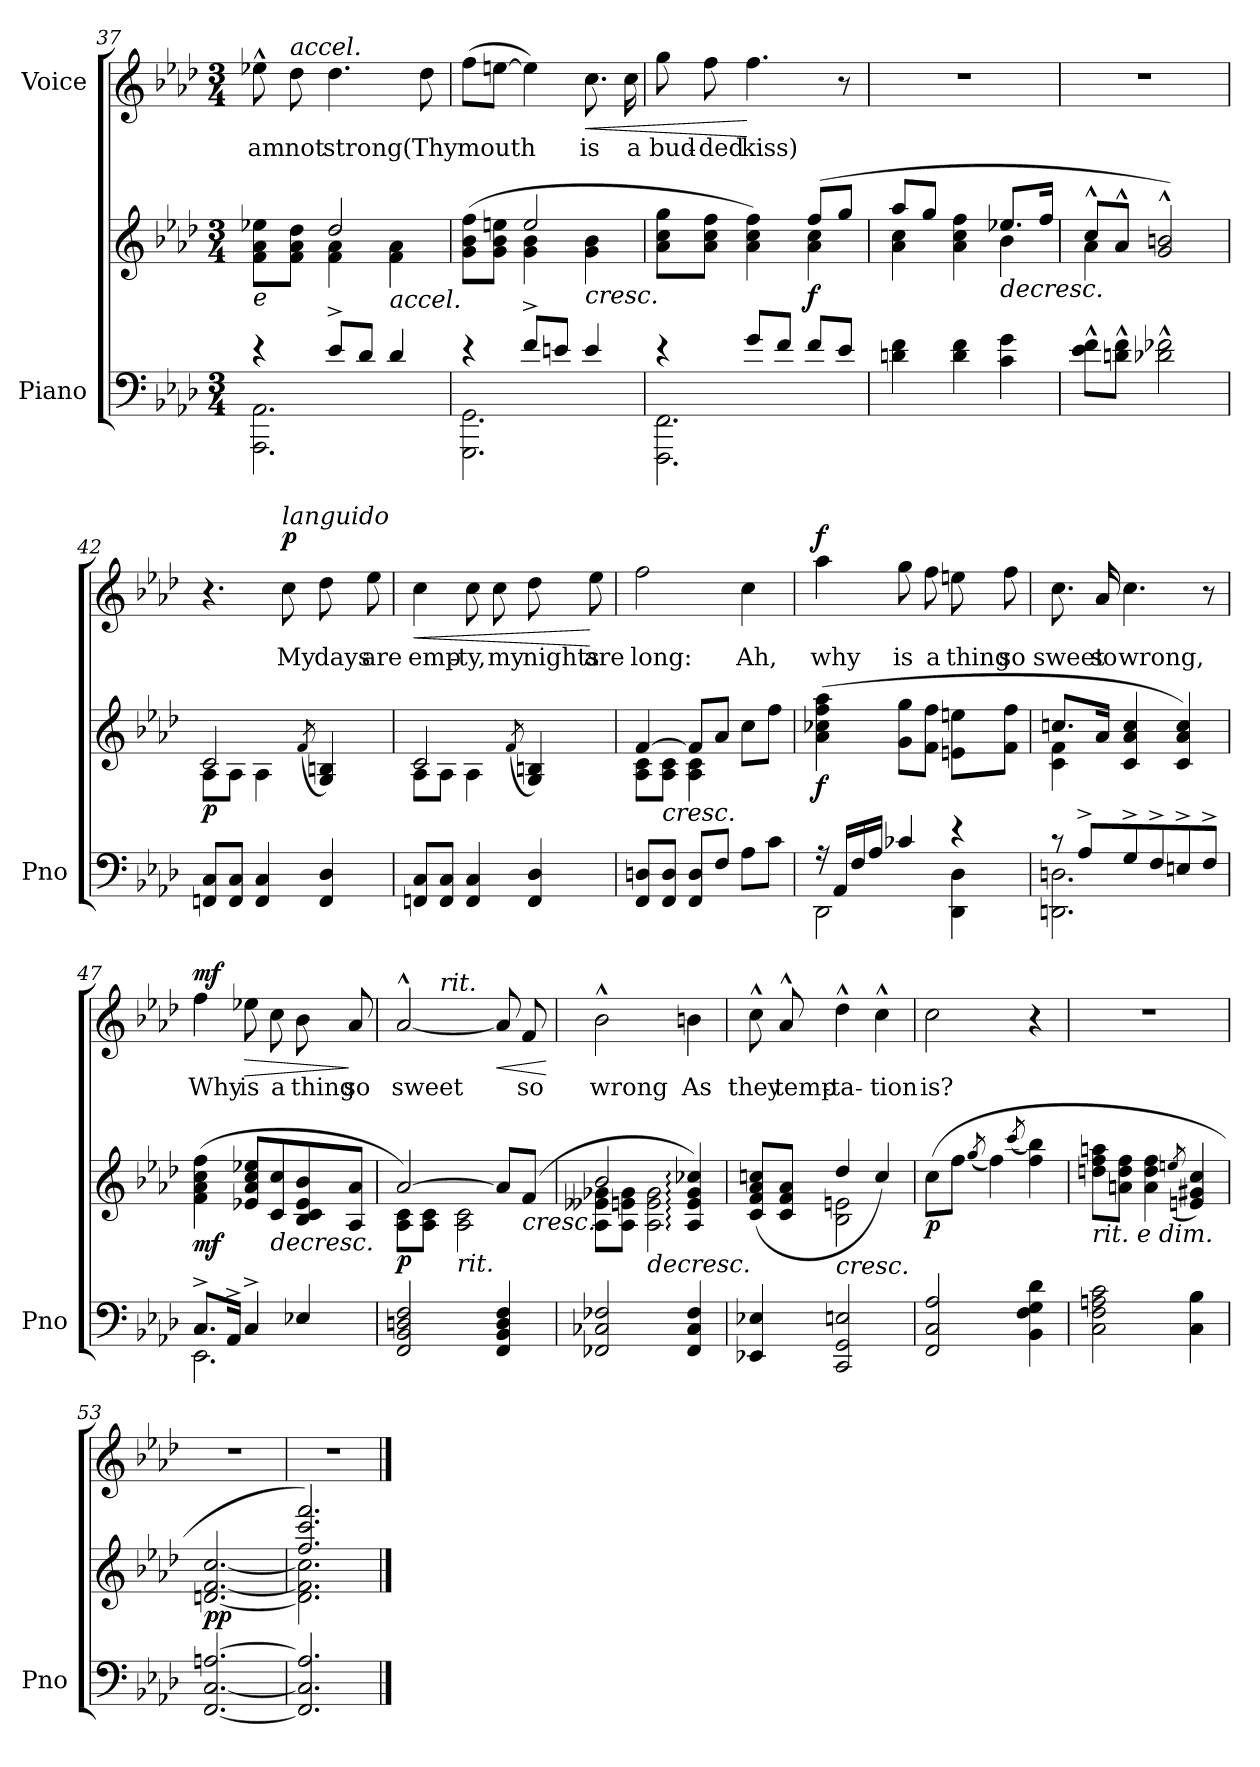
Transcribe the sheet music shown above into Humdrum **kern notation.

**kern	**kern	**dynam	**kern	**text	**dynam
*part2	*part2	*part2	*part1	*part1	*part1
*staff3	*staff2	*staff2/3	*staff1	*staff1	*staff1
*I"Piano	*	*	*I"Voice	*	*
*I'Pno	*	*	*	*	*
*clefF4	*clefG2	*	*clefG2	*	*
*k[b-e-a-d-]	*k[b-e-a-d-]	*	*k[b-e-a-d-]	*	*
*M3/4	*M3/4	*	*M3/4	*	*
=37	=37	=37	=37	=37	=37
*^	*^	*	*	*	*
!	!	!LO:TX:b:i:t=e	!	!	!	!	!
!	!	!	!	!	!	!LO:LY:b	!
4r	2.AAA-\ 2.AA-\	8f\ 8a-\ 8ee-X\L	4ryy	.	8ee-X^^\	am	.
!	!	!	!	!	!LO:TX:a:i:t=accel.	!	!
!	!	!	!	!	!	!LO:LY:b	!
.	.	8f\ 8a-\ 8dd-\J	.	.	8dd-\	not	.
!	!	!	!	!	!	!LO:LY:b	!
8e-^/L	.	2dd-/	4f\ 4a-\	.	4.dd-\	strong	.
8d-/J	.	.	.	.	.	.	.
!	!	!	!LO:TX:b:i:t=accel.	!	!	!	!
4d-/	.	.	4f\ 4a-\	.	.	.	.
!	!	!	!	!	!	!LO:LY:b	!
.	.	.	.	.	8dd-\	(Thy	.
=38	=38	=38	=38	=38	=38	=38	=38
!	!	!	!	!	!	!LO:LY:b	!
4r	2.GGG\ 2.GG\	(8g\ 8b-\ 8ff\L	4ryy	.	(8ff\L	mouth	.
.	.	8g\ 8b-\ 8een\J	.	.	[8een\J	.	.
8f^/L	.	2ee/	4g\ 4b-\	.	4ee\])	.	.
8en/J	.	.	.	.	.	.	.
!	!	!	!	!LO:HP:b	!	!LO:LY:b	!LO:HP:b
4e/	.	.	4g\ 4b-\	<	8.cc\	is	<
!	!	!	!	!	!	!LO:LY:b	!
.	.	.	.	.	16cc\	a	.
=39	=39	=39	=39	=39	=39	=39	=39
!	!	!	!	!	!	!LO:LY:b	!
4r	2.FFF\ 2.FF\	8a-\ 8cc\ 8gg\L	2ryy	.	8gg\	bud-	.
!	!	!	!	!	!	!LO:LY:b	!
.	.	8a-\ 8cc\ 8ff\J	.	.	8ff\	-ded	.
!	!	!	!	!	!	!LO:LY:b	!
8g/L	.	4a-\ 4cc\ 4ff\)	.	.	4.ff\	kiss)	[
8f/J	.	.	.	.	.	.	.
!	!	!	!	!LO:DY:b	!	!	!
8f/L	.	(8ff/L	4a-\ 4cc\	f	.	.	.
8e-/J	.	8gg/J	.	.	8r	.	.
*v	*v	*	*	*	*	*	*
!!LO:PB:g=z
=40	=40	=40	=40	=40	=40	=40
4dn\ 4f\	8aa-/L	4a-\ 4cc\	.	2.r	.	.
.	8gg/J	.	.	.	.	.
4d\ 4f\	4a-\ 4cc\ 4ff\	4ryy	.	.	.	.
!	!	!	!LO:HP:b	!	!	!
4c\ 4g\	8.ee-X/L	4b-\	>	.	.	.
.	16ff/Jk	.	.	.	.	.
=41	=41	=41	=41	=41	=41	=41
8e-\^^ 8f\^^L	8cc^^/L	4a-\	.	2.r	.	.
8dn\^^ 8f\^^J	8a-^^/J	.	.	.	.	.
2d-X\^^ 2f-X\^^	2g/^^ 2bn/^^)	2ryy	[	.	.	.
=42	=42	=42	=42	=42	=42	=42
!	!	!	!LO:DY:b	!	!	!
8FFn/ 8C/L	2c/	8A-\L	p	4.r	.	.
8FF/ 8C/J	.	8A-\J	.	.	.	.
4FF/ 4C/	.	4A-\	.	.	.	.
!	!	!	!	!LO:TX:a:i:t=languido	!	!
!	!	!	!	!	!LO:LY:b	!LO:DY:a
.	.	.	.	8cc\	My	p
.	(8qf/	.	.	.	.	.
!	!	!	!	!	!LO:LY:b	!
4FF/ 4D-/	4G/ 4Bn/)	8ryy	.	8dd-\	days	.
!	!	!	!	!	!LO:LY:b	!
.	.	8ryy	.	8ee-\	are	.
=43	=43	=43	=43	=43	=43	=43
!	!	!	!	!	!LO:LY:b	!LO:HP:b
8FFn/ 8C/L	2c/	8A-\L	.	4cc\	emp-	<
8FF/ 8C/J	.	8A-\J	.	.	.	.
!	!	!	!	!	!LO:LY:b	!
4FF/ 4C/	.	4A-\	.	8cc\	-ty,	.
!	!	!	!	!	!LO:LY:b	!
.	.	.	.	8cc\	my	.
.	(8qf/	.	.	.	.	.
!	!	!	!	!	!LO:LY:b	!
4FF/ 4D-/	4G/ 4Bn/)	8ryy	.	8dd-\	nights	.
!	!	!	!	!	!LO:LY:b	!
.	.	8ryy	.	8ee-\	are	[
=44	=44	=44	=44	=44	=44	=44
!	!	!	!	!	!LO:LY:b	!
8FF/ 8Dn/L	[4f/	8A-\ 8c\L	.	2ff\	long:	.
!	!	!	!LO:HP:b	!	!	!
8FF/ 8D/J	.	8A-\ 8c\J	<	.	.	.
8FF/ 8D/L	8f/L]	4A-\ 4c\	.	.	.	.
8F/J	8a-/J	.	.	.	.	.
!	!	!	!	!	!LO:LY:b	!
8A-\L	8cc\L	4ryy	.	4cc\	Ah,	.
8c\J	8ff\J	.	.	.	.	.
*	*v	*v	*	*	*	*
.	.	]	.	.	.
!!LO:LB:g=z
=45	=45	=45	=45	=45	=45
*^	*	*	*	*	*
!	!	!	!LO:DY:b	!	!LO:LY:b	!LO:DY:a
16r	2DD-\	(4a-\ 4cc-X\ 4ff\ 4aa-\	f	4aa-\	why	f
16AA-/LL	.	.	.	.	.	.
16F/	.	.	.	.	.	.
16A-/JJ	.	.	.	.	.	.
!	!	!	!	!	!LO:LY:b	!
4c-X/	.	8g\ 8gg\L	.	8gg\	is	.
!	!	!	!	!	!LO:LY:b	!
.	.	8f\ 8ff\J	.	8ff\	a	.
!	!	!	!	!	!LO:LY:b	!
4r	4DD-\ 4D-\	8en\ 8een\L	.	8een\	thing	.
!	!	!	!	!	!LO:LY:b	!
.	.	8f\ 8ff\J	.	8ff\	so	.
=46	=46	=46	=46	=46	=46	=46
*	*	*^	*	*	*	*
!	!	!	!	!	!	!LO:LY:b	!
8r	2.DDn\ 2.Dn\	8.ccn/L	4c\ 4f\	.	8.cc\	sweet	.
8A-^/L	.	.	.	.	.	.	.
!	!	!	!	!	!	!LO:LY:b	!
.	.	16a-/Jk	.	.	16a-/	so	.
!	!	!	!	!	!	!LO:LY:b	!
8G^/	.	4c/ 4a-/ 4cc/	2ryy	.	4.cc\	wrong,	.
8F^/	.	.	.	.	.	.	.
8En^/	.	4c/ 4a-/ 4cc/)	.	.	.	.	.
8F^/J	.	.	.	.	8r	.	.
*	*	*v	*v	*	*	*	*
=47	=47	=47	=47	=47	=47	=47
!	!	!	!LO:DY:b	!	!LO:LY:b	!LO:DY:a
8.C^/L	2.EE-\	(4f\ 4a-\ 4cc\ 4ff\	mf	4ff\	Why	mf
16AA-^/Jk	.	.	.	.	.	.
!	!	!	!	!	!LO:LY:b	!LO:HP:b
4C^/	.	8e-X/ 8a-/ 8cc/ 8ee-X/L	.	8ee-X\	is	>
!	!	!	!LO:HP:b	!	!LO:LY:b	!
.	.	8c/ 8cc/	>	8cc\	a	.
!	!	!	!	!	!LO:LY:b	!
4E-X/	.	8B-/ 8c/ 8e-/ 8b-/	.	8b-\	thing	.
!	!	!	!	!	!LO:LY:b	!
.	.	8A-/ 8a-/J	[	8a-/	so	]
*v	*v	*	*	*	*	*
=48	=48	=48	=48	=48	=48
*	*^	*	*	*	*
!	!	!	!LO:DY:b	!	!LO:LY:b	!
*	*	*	*	*^	*	*
2FF/ 2BB-/ 2Dn/ 2F/	[2a-/)	8A-\ 8c\L	p	[2a-^^/	8.ryy	sweet	.
.	.	8A-\ 8c\J	.	.	.	.	.
!	!	!	!	!	!LO:TX:a:i:t=rit.	!	!
.	.	.	.	.	2ryy	.	.
!	!	!LO:TX:b:i:t=rit.	!	!	!	!	!
.	.	2A-\ 2c\	.	.	.	.	.
!	!	!	!	!	!	!	!LO:HP:b
4FF/ 4BB-/ 4D/ 4F/	8a-/L]	.	.	8a-/]	.	.	<
!	!	!	!LO:HP:b	!	!	!LO:LY:b	!
.	(8f/J	.	<	8f/	.	so	.
.	.	.	.	.	16ryy	.	.
*	*v	*v	*	*	*	*	*
.	.	]	.	.	.	[
!!LO:LB:g=z
=49	=49	=49	=49	=49	=49	=49
*	*^	*	*	*	*	*
!	!	!	!	!	!	!LO:LY:b	!
*	*	*	*	*v	*v	*	*
2FF-X/ 2C-X/ 2F-X/	2b-/	8A-\ 8e--X\ 8g-X\L	.	2b-^^\	wrong	.
.	.	8A-\ 8en\ 8g-\J	.	.	.	.
!	!	!	!LO:HP:b	!	!	!
.	.	2A-\ 2e\ 2g-\	>	.	.	.
!	!	!	!	!	!LO:LY:b	!
4FF-/ 4C-/ 4F-/	4A-/: 4e/: 4g-/: 4cc-X/:)	.	.	4bn\	As	.
*	*v	*v	*	*	*	*
.	.	[	.	.	.
=50	=50	=50	=50	=50	=50
*	*^	*	*	*	*
!	!	!	!	!	!LO:LY:b	!
4EE-X/ 4E-X/	(8c/ 8f/ 8a-/ 8ccn/L	4ryy	.	8cc^^\	they	.
!	!	!	!	!	!LO:LY:b	!
.	8c/ 8f/ 8a-/J	.	.	8a-^^/	temp-	.
!	!	!	!LO:HP:b	!	!LO:LY:b	!
2CC/ 2GG/ 2En/	4dd-/	2B-\ 2en\	<	4dd-^^\	-ta-	.
!	!	!	!	!	!LO:LY:b	!
.	4cc/)	.	.	4cc^^\	-tion	.
*	*v	*v	*	*	*	*
.	.	]	.	.	.
=51	=51	=51	=51	=51	=51
!	!	!LO:DY:b	!	!LO:LY:b	!
2FF/ 2C/ 2A-/	(8cc\L	p	2cc\	is?	.
.	8ff\J	.	.	.	.
.	(8qgg/	.	.	.	.
.	4ff\)	.	.	.	.
.	(8qccc/	.	.	.	.
4BB-\ 4F\ 4G\ 4d-\	4ff\ 4bb-\)	.	4r	.	.
=52	=52	=52	=52	=52	=52
!	!LO:TX:b:i:t=rit.   e   dim.	!	!	!	!
2C\ 2F\ 2An\ 2c\	8ddn\ 8ff\ 8aan\L	.	2.r	.	.
.	8an\ 8dd\ 8ff\J	.	.	.	.
.	4a\ 4dd\ 4ff\	.	.	.	.
.	(>8qeen/	.	.	.	.
4C\ 4B-\	4en/ 4g#X/ 4cc/)	.	.	.	.
=53	=53	=53	=53	=53	=53
*	*^	*	*	*	*
!	!	!	!LO:DY:b	!	!	!
[2.FF/ [2.C/ [2.An/	2.ryy	[<2.dn/ [<2.f/ [<2.cc/	pp	2.r	.	.
*	*v	*v	*	*	*	*
.	.	[	.	.	.
=54	=54	=54	=54	=54	=54
*	*^	*	*	*	*
2.FF/] 2.C/] 2.A/]	2.ff/ 2.ccc/ 2.fff/)	2.d\] 2.f\] 2.cc\]	.	2.r	.	.
*	*v	*v	*	*	*	*
==	==	==	==	==	==
*-	*-	*-	*-	*-	*-
